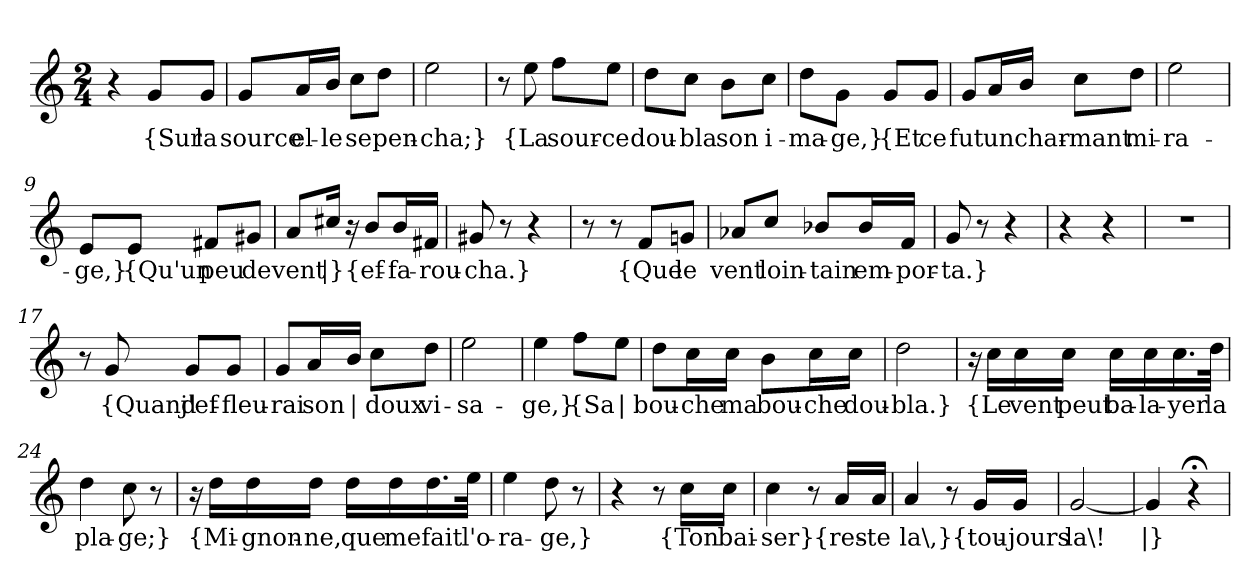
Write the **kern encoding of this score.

**kern	**text
*part1	*part1
*staff1	*staff1
*clefG2	*
*k[]	*
*M2/4	*
=1	=1
4r	.
!	!LO:LY:b
8g/L	{Sur
!	!LO:LY:b
8g/J	la
=2	=2
!	!LO:LY:b
8g/L	source
!	!LO:LY:b
16a/L	el-
!	!LO:LY:b
16b/JJ	-le
!	!LO:LY:b
8cc\L	se
!	!LO:LY:b
8dd\J	pen-
=3	=3
!	!LO:LY:b
2ee\	-cha;}
=4	=4
8r	.
!	!LO:LY:b
8ee\	{La
!	!LO:LY:b
8ff\L	sour-
!	!LO:LY:b
8ee\J	-ce
=5	=5
!	!LO:LY:b
8dd\L	dou-
!	!LO:LY:b
8cc\J	-bla
!	!LO:LY:b
8b\L	son
!	!LO:LY:b
8cc\J	i-
=6	=6
!	!LO:LY:b
8dd\L	-ma-
!	!LO:LY:b
8g\J	-ge,}
!	!LO:LY:b
8g/L	{Et
!	!LO:LY:b
8g/J	ce
!!LO:LB:g=z
=7	=7
!	!LO:LY:b
8g/L	fut
!	!LO:LY:b
16a/L	un
!	!LO:LY:b
16b/JJ	char-
!	!LO:LY:b
8cc\L	-mant
!	!LO:LY:b
8dd\J	mi-
=8	=8
!	!LO:LY:b
2ee\	-ra-
=9	=9
!	!LO:LY:b
8e/L	-ge,}
!	!LO:LY:b
8e/J	{Qu'un
!	!LO:LY:b
8f#X/L	peu
!	!LO:LY:b
8g#X/J	de
=10	=10
!	!LO:LY:b
8a/L	vent
!	!LO:LY:b
16cc#X/Jk	|}
16r	.
!	!LO:LY:b
8b/L	{ef-
!	!LO:LY:b
16b/L	-fa-
!	!LO:LY:b
16f#X/JJ	-rou-
=11	=11
!	!LO:LY:b
8g#X/	-cha.}
8r	.
4r	.
=12	=12
8r	.
8r	.
!	!LO:LY:b
8f/L	{Que
!	!LO:LY:b
8gn/J	le
!!LO:LB:g=z
=13	=13
!	!LO:LY:b
8a-X/L	vent
!	!LO:LY:b
8cc/J	loin-
!	!LO:LY:b
8b-X/L	-tain
!	!LO:LY:b
16b-/L	em-
!	!LO:LY:b
16f/JJ	-por-
=14	=14
!	!LO:LY:b
8g/	-ta.}
8r	.
4r	.
=15	=15
4r	.
4r	.
=16	=16
2r	.
=17	=17
8r	.
!	!LO:LY:b
8g/	{Quand
!	!LO:LY:b
8g/L	j'ef-
!	!LO:LY:b
8g/J	-fleu-
=18	=18
!	!LO:LY:b
8g/L	-rai
!	!LO:LY:b
16a/L	son
!	!LO:LY:b
16b/JJ	|
!	!LO:LY:b
8cc\L	doux
!	!LO:LY:b
8dd\J	vi-
=19	=19
!	!LO:LY:b
2ee\	-sa-
=20	=20
!	!LO:LY:b
4ee\	-ge,}
!	!LO:LY:b
8ff\L	{Sa
!	!LO:LY:b
8ee\J	|
!!LO:LB:g=z
=21	=21
!	!LO:LY:b
8dd\L	bou-
!	!LO:LY:b
16cc\L	-che
!	!LO:LY:b
16cc\JJ	ma
!	!LO:LY:b
8b\L	bou-
!	!LO:LY:b
16cc\L	-che
!	!LO:LY:b
16cc\JJ	dou-
=22	=22
!	!LO:LY:b
2dd\	-bla.}
=23	=23
16r	.
!	!LO:LY:b
16cc\LL	{Le
!	!LO:LY:b
16cc\	vent
!	!LO:LY:b
16cc\JJ	peut
!	!LO:LY:b
16cc\LL	ba-
!	!LO:LY:b
16cc\	-la-
!	!LO:LY:b
16.cc\	-yer
!	!LO:LY:b
32dd\JJk	la
=24	=24
!	!LO:LY:b
4dd\	pla-
!	!LO:LY:b
8cc\	-ge;}
8r	.
=25	=25
16r	.
!	!LO:LY:b
16dd\LL	{Mi-
!	!LO:LY:b
16dd\	-gnon-
!	!LO:LY:b
16dd\JJ	-ne,
!	!LO:LY:b
16dd\LL	que
!	!LO:LY:b
16dd\	me
!	!LO:LY:b
16.dd\	fait
!	!LO:LY:b
32ee\JJk	l'o-
!!LO:LB:g=z
=26	=26
!	!LO:LY:b
4ee\	-ra-
!	!LO:LY:b
8dd\	-ge,}
8r	.
=27	=27
4r	.
8r	.
!	!LO:LY:b
16cc\LL	{Ton
!	!LO:LY:b
16cc\JJ	bai-
=28	=28
!	!LO:LY:b
4cc\	-ser}
8r	.
!	!LO:LY:b
16a/LL	{res-
!	!LO:LY:b
16a/JJ	-te
=29	=29
!	!LO:LY:b
4a/	la\,}
8r	.
!	!LO:LY:b
16g/LL	{tou-
!	!LO:LY:b
16g/JJ	-jours
=30	=30
!	!LO:LY:b
[2g/	la\!
=31	=31
!	!LO:LY:b
4g/]	|}
4r;<	.
=	=
*-	*-
